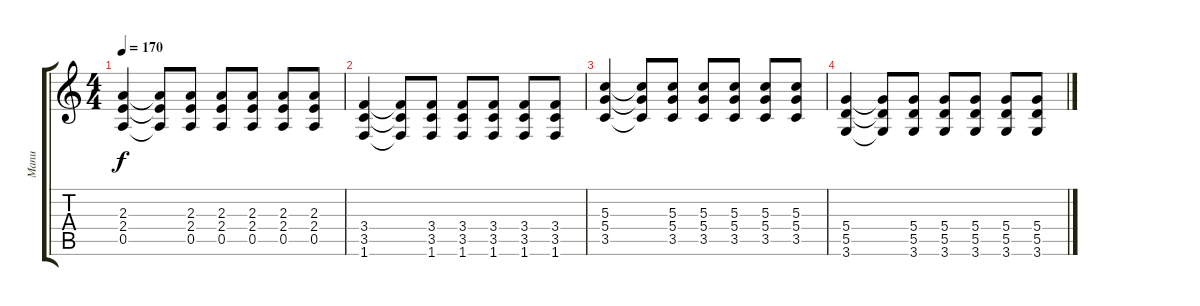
\track ("Manu" "Manu") {instrument overdrivenguitar}
\staff {score tabs}
\tuning (E4 B3 G3 D3 A2 E2) {hide}
\ts (4 4)
\tempo 170
\clef g2
\ks c
(2.3 2.4 0.5).4{dy f} (2.3{t} 2.4{t} 0.5{t}).8 (2.3 2.4 0.5).8 (2.3 2.4 0.5).8 (2.3 2.4 0.5).8 (2.3 2.4 0.5).8 (2.3 2.4 0.5).8 |
(3.4 3.5 1.6).4 (3.4{t} 3.5{t} 1.6{t}).8 (3.4 3.5 1.6).8 (3.4 3.5 1.6).8 (3.4 3.5 1.6).8 (3.4 3.5 1.6).8 (3.4 3.5 1.6).8 |
(5.3 5.4 3.5).4 (5.3{t} 5.4{t} 3.5{t}).8 (5.3 5.4 3.5).8 (5.3 5.4 3.5).8 (5.3 5.4 3.5).8 (5.3 5.4 3.5).8 (5.3 5.4 3.5).8 |
(5.4 5.5 3.6).4 (5.4{t} 5.5{t} 3.6{t}).8 (5.4 5.5 3.6).8 (5.4 5.5 3.6).8 (5.4 5.5 3.6).8 (5.4 5.5 3.6).8 (5.4 5.5 3.6).8
